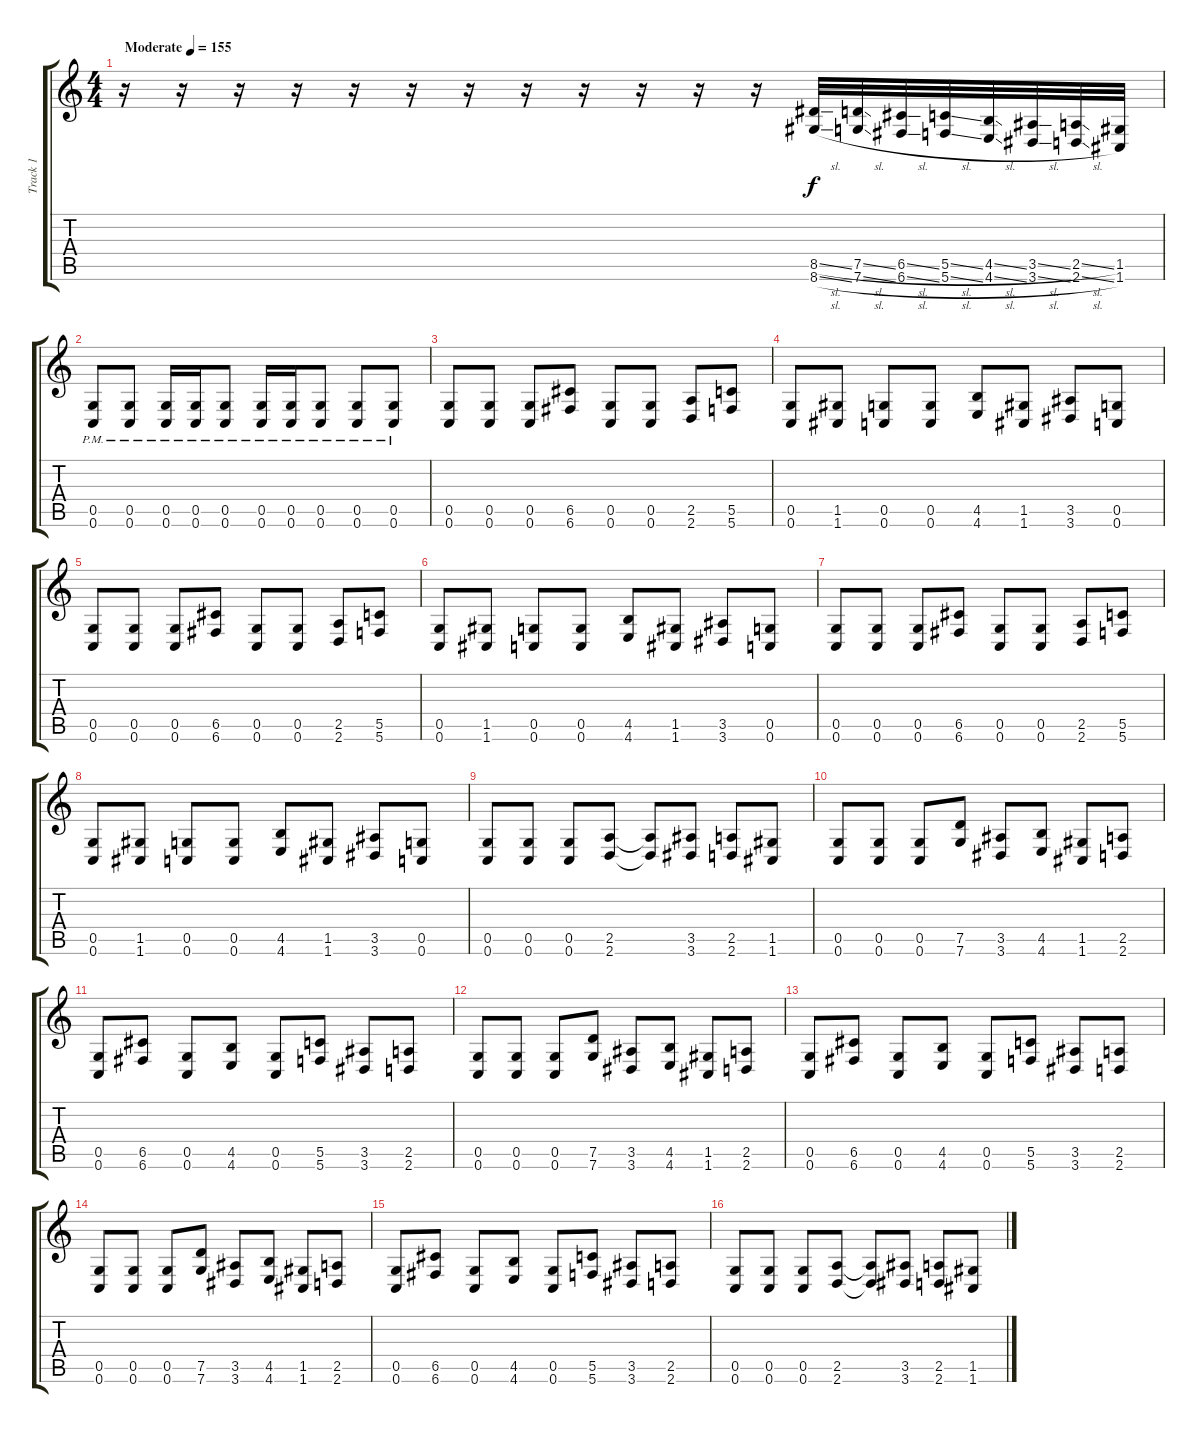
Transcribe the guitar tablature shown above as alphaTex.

\track ("Track 1" "Track 1") {instrument distortionguitar}
\staff {score tabs}
\tuning (D4 A3 F3 C3 G2 C2) {hide}
\ts (4 4)
\tempo (155 "Moderate")
\clef g2
\ks c
r.16{dy f instrument distortionguitar} r.16 r.16 r.16 r.16 r.16 r.16 r.16 r.16 r.16 r.16 r.16 (8.5{sl} 8.6{sl}).32 (7.5{sl} 7.6{sl}).32 (6.5{sl} 6.6{sl}).32 (5.5{sl} 5.6{sl}).32 (4.5{sl} 4.6{sl}).32 (3.5{sl} 3.6{sl}).32 (2.5{sl} 2.6{sl}).32 (1.5 1.6).32 |
(0.5{pm} 0.6{pm}).8 (0.5{pm} 0.6{pm}).8 (0.5{pm} 0.6{pm}).16 (0.5{pm} 0.6{pm}).16 (0.5{pm} 0.6{pm}).8 (0.5{pm} 0.6{pm}).16 (0.5{pm} 0.6{pm}).16 (0.5{pm} 0.6{pm}).8 (0.5{pm} 0.6{pm}).8 (0.5{pm} 0.6{pm}).8 |
(0.5 0.6).8 (0.5 0.6).8 (0.5 0.6).8 (6.5 6.6).8 (0.5 0.6).8 (0.5 0.6).8 (2.5 2.6).8 (5.5 5.6).8 |
(0.5 0.6).8 (1.5 1.6).8 (0.5 0.6).8 (0.5 0.6).8 (4.5 4.6).8 (1.5 1.6).8 (3.5 3.6).8 (0.5 0.6).8 |
(0.5 0.6).8 (0.5 0.6).8 (0.5 0.6).8 (6.5 6.6).8 (0.5 0.6).8 (0.5 0.6).8 (2.5 2.6).8 (5.5 5.6).8 |
(0.5 0.6).8 (1.5 1.6).8 (0.5 0.6).8 (0.5 0.6).8 (4.5 4.6).8 (1.5 1.6).8 (3.5 3.6).8 (0.5 0.6).8 |
(0.5 0.6).8 (0.5 0.6).8 (0.5 0.6).8 (6.5 6.6).8 (0.5 0.6).8 (0.5 0.6).8 (2.5 2.6).8 (5.5 5.6).8 |
(0.5 0.6).8 (1.5 1.6).8 (0.5 0.6).8 (0.5 0.6).8 (4.5 4.6).8 (1.5 1.6).8 (3.5 3.6).8 (0.5 0.6).8 |
(0.5 0.6).8 (0.5 0.6).8 (0.5 0.6).8 (2.5 2.6).8 (2.5{t} 2.6{t}).8 (3.5 3.6).8 (2.5 2.6).8 (1.5 1.6).8 |
(0.5 0.6).8 (0.5 0.6).8 (0.5 0.6).8 (7.5 7.6).8 (3.5 3.6).8 (4.5 4.6).8 (1.5 1.6).8 (2.5 2.6).8 |
(0.5 0.6).8 (6.5 6.6).8 (0.5 0.6).8 (4.5 4.6).8 (0.5 0.6).8 (5.5 5.6).8 (3.5 3.6).8 (2.5 2.6).8 |
(0.5 0.6).8 (0.5 0.6).8 (0.5 0.6).8 (7.5 7.6).8 (3.5 3.6).8 (4.5 4.6).8 (1.5 1.6).8 (2.5 2.6).8 |
(0.5 0.6).8 (6.5 6.6).8 (0.5 0.6).8 (4.5 4.6).8 (0.5 0.6).8 (5.5 5.6).8 (3.5 3.6).8 (2.5 2.6).8 |
(0.5 0.6).8 (0.5 0.6).8 (0.5 0.6).8 (7.5 7.6).8 (3.5 3.6).8 (4.5 4.6).8 (1.5 1.6).8 (2.5 2.6).8 |
(0.5 0.6).8 (6.5 6.6).8 (0.5 0.6).8 (4.5 4.6).8 (0.5 0.6).8 (5.5 5.6).8 (3.5 3.6).8 (2.5 2.6).8 |
(0.5 0.6).8 (0.5 0.6).8 (0.5 0.6).8 (2.5 2.6).8 (2.5{t} 2.6{t}).8 (3.5 3.6).8 (2.5 2.6).8 (1.5 1.6).8
